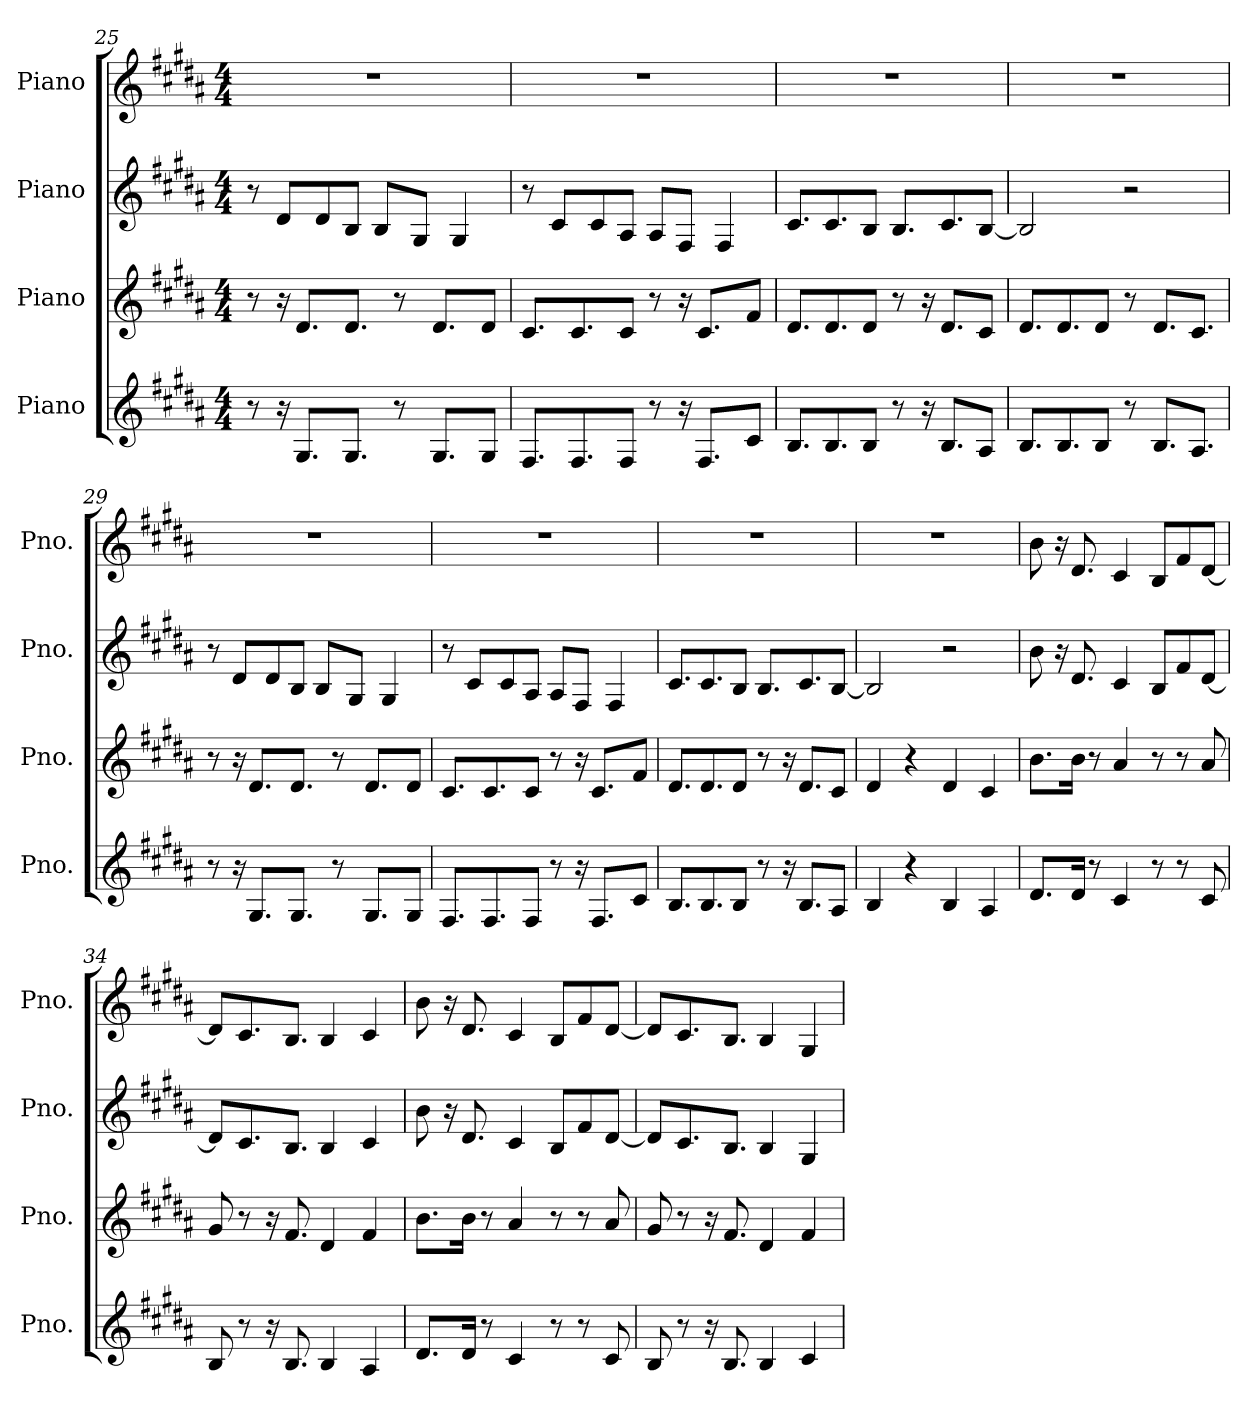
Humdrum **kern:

**kern	**kern	**kern	**kern
*part4	*part3	*part2	*part1
*staff4	*staff3	*staff2	*staff1
*I"Piano	*I"Piano	*I"Piano	*I"Piano
*I'Pno.	*I'Pno.	*I'Pno.	*I'Pno.
*clefG2	*clefG2	*clefG2	*clefG2
*k[f#c#g#d#a#]	*k[f#c#g#d#a#]	*k[f#c#g#d#a#]	*k[f#c#g#d#a#]
*B:	*B:	*B:	*B:
*M4/4	*M4/4	*M4/4	*M4/4
=25	=25	=25	=25
8r	8r	8r	1r
16r	16r	8d#/L	.
8.G#/L	8.d#/L	.	.
.	.	8d#/	.
8.G#/J	8.d#/J	8B/J	.
.	.	8B/L	.
8r	8r	.	.
.	.	8G#/J	.
8.G#/L	8.d#/L	.	.
.	.	4G#/	.
8G#/J	8d#/J	.	.
=26	=26	=26	=26
8.F#/L	8.c#/L	8r	1r
.	.	8c#/L	.
8.F#/	8.c#/	.	.
.	.	8c#/	.
8F#/J	8c#/J	8A#/J	.
8r	8r	8A#/L	.
16r	16r	8F#/J	.
8.F#/L	8.c#/L	.	.
.	.	4F#/	.
8c#/J	8f#/J	.	.
!!LO:LB:g=z
=27	=27	=27	=27
8.B/L	8.d#/L	8.c#/L	1r
8.B/	8.d#/	8.c#/	.
8B/J	8d#/J	8B/J	.
8r	8r	8.B/L	.
16r	16r	.	.
8.B/L	8.d#/L	8.c#/	.
8A#/J	8c#/J	[8B/J	.
=28	=28	=28	=28
8.B/L	8.d#/L	2B/]	1r
8.B/	8.d#/	.	.
8B/J	8d#/J	.	.
8r	8r	2r	.
8.B/L	8.d#/L	.	.
8.A#/J	8.c#/J	.	.
=29	=29	=29	=29
8r	8r	8r	1r
16r	16r	8d#/L	.
8.G#/L	8.d#/L	.	.
.	.	8d#/	.
8.G#/J	8.d#/J	8B/J	.
.	.	8B/L	.
8r	8r	.	.
.	.	8G#/J	.
8.G#/L	8.d#/L	.	.
.	.	4G#/	.
8G#/J	8d#/J	.	.
=30	=30	=30	=30
8.F#/L	8.c#/L	8r	1r
.	.	8c#/L	.
8.F#/	8.c#/	.	.
.	.	8c#/	.
8F#/J	8c#/J	8A#/J	.
8r	8r	8A#/L	.
16r	16r	8F#/J	.
8.F#/L	8.c#/L	.	.
.	.	4F#/	.
8c#/J	8f#/J	.	.
!!LO:PB:g=z
=31	=31	=31	=31
8.B/L	8.d#/L	8.c#/L	1r
8.B/	8.d#/	8.c#/	.
8B/J	8d#/J	8B/J	.
8r	8r	8.B/L	.
16r	16r	.	.
8.B/L	8.d#/L	8.c#/	.
8A#/J	8c#/J	[8B/J	.
=32	=32	=32	=32
4B/	4d#/	2B/]	1r
4r	4r	.	.
4B/	4d#/	2r	.
4A#/	4c#/	.	.
=33	=33	=33	=33
8.d#/L	8.b\L	8b\	8b\
.	.	16r	16r
16d#/Jk	16b\Jk	8.d#/	8.d#/
8r	8r	.	.
4c#/	4a#/	4c#/	4c#/
8r	8r	8B/L	8B/L
8r	8r	8f#/	8f#/
8c#/	8a#/	[8d#/J	[8d#/J
=34	=34	=34	=34
8B/	8g#/	8d#/L]	8d#/L]
8r	8r	8.c#/	8.c#/
16r	16r	.	.
8.B/	8.f#/	8.B/J	8.B/J
4B/	4d#/	4B/	4B/
4A#/	4f#/	4c#/	4c#/
=35	=35	=35	=35
8.d#/L	8.b\L	8b\	8b\
.	.	16r	16r
16d#/Jk	16b\Jk	8.d#/	8.d#/
8r	8r	.	.
4c#/	4a#/	4c#/	4c#/
8r	8r	8B/L	8B/L
8r	8r	8f#/	8f#/
8c#/	8a#/	[8d#/J	[8d#/J
!!LO:LB:g=z
=36	=36	=36	=36
8B/	8g#/	8d#/L]	8d#/L]
8r	8r	8.c#/	8.c#/
16r	16r	.	.
8.B/	8.f#/	8.B/J	8.B/J
4B/	4d#/	4B/	4B/
4c#/	4f#/	4G#/	4G#/
=	=	=	=
*-	*-	*-	*-
